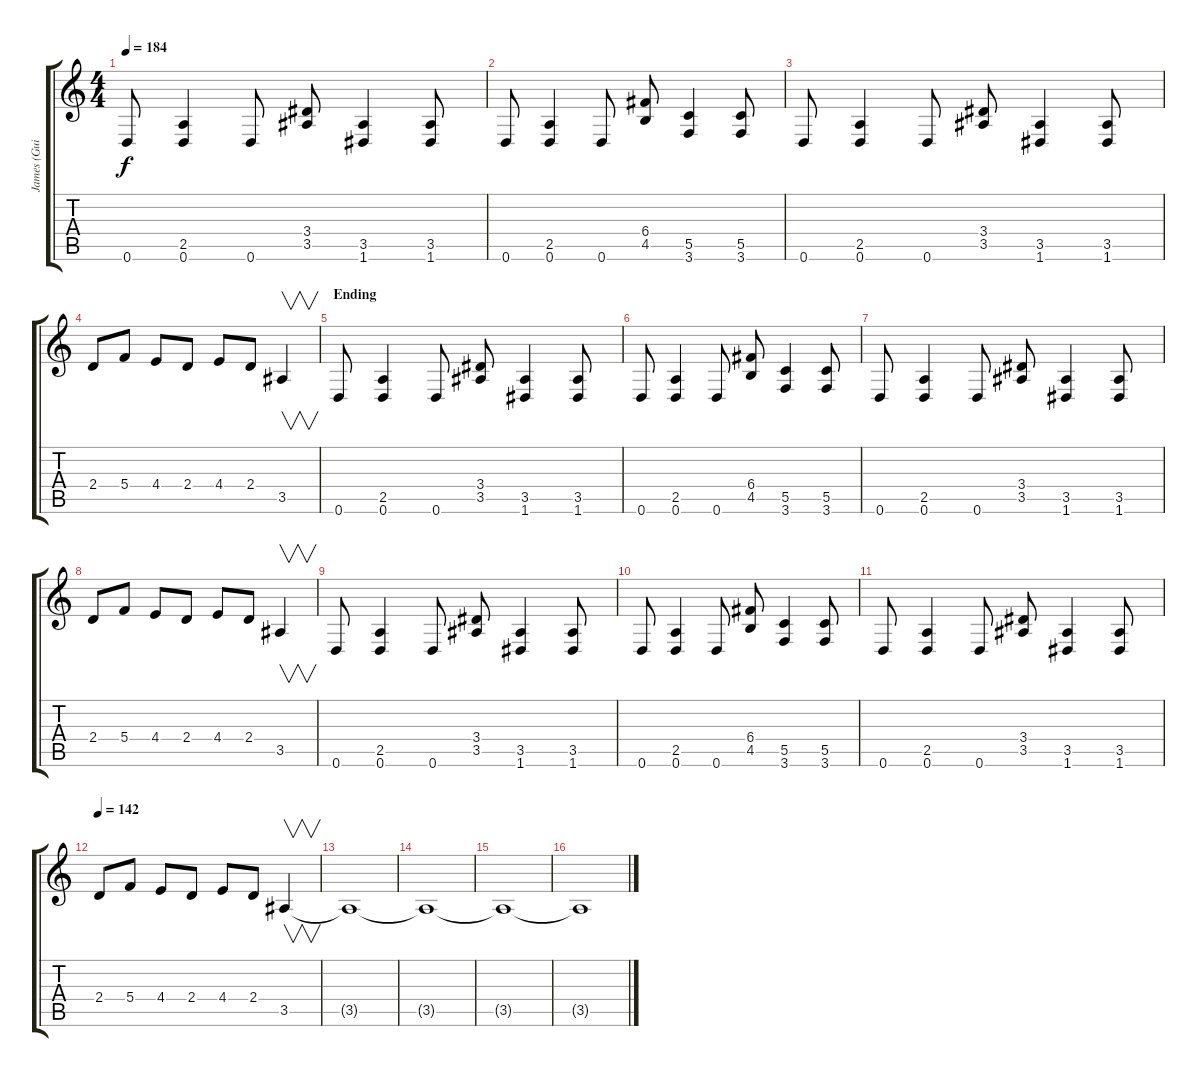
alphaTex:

\track ("James (Guitar)" "James (Gui") {instrument overdrivenguitar}
\staff {score tabs}
\tuning (D4 A3 F3 C3 G2 D2) {hide}
\ts (4 4)
\tempo 184
\clef g2
\ks c
0.6.8{dy f} (2.5 0.6).4 0.6.8 (3.4 3.5).8 (3.5 1.6).4 (3.5 1.6).8 |
0.6.8 (2.5 0.6).4 0.6.8 (6.4 4.5).8 (5.5 3.6).4 (5.5 3.6).8 |
0.6.8 (2.5 0.6).4 0.6.8 (3.4 3.5).8 (3.5 1.6).4 (3.5 1.6).8 |
2.4.8 5.4.8 4.4.8 2.4.8 4.4.8 2.4.8 3.5.4{v} |
\section ("" "Ending")
0.6.8 (2.5 0.6).4 0.6.8 (3.4 3.5).8 (3.5 1.6).4 (3.5 1.6).8 |
0.6.8 (2.5 0.6).4 0.6.8 (6.4 4.5).8 (5.5 3.6).4 (5.5 3.6).8 |
0.6.8 (2.5 0.6).4 0.6.8 (3.4 3.5).8 (3.5 1.6).4 (3.5 1.6).8 |
2.4.8 5.4.8 4.4.8 2.4.8 4.4.8 2.4.8 3.5.4{v} |
0.6.8 (2.5 0.6).4 0.6.8 (3.4 3.5).8 (3.5 1.6).4 (3.5 1.6).8 |
0.6.8 (2.5 0.6).4 0.6.8 (6.4 4.5).8 (5.5 3.6).4 (5.5 3.6).8 |
0.6.8 (2.5 0.6).4 0.6.8 (3.4 3.5).8 (3.5 1.6).4 (3.5 1.6).8 |
\tempo 142
2.4.8 5.4.8 4.4.8 2.4.8 4.4.8 2.4.8 3.5.4{v} |
3.5{t}.1 |
3.5{t}.1 |
3.5{t}.1 |
3.5{t}.1{volume 0}
